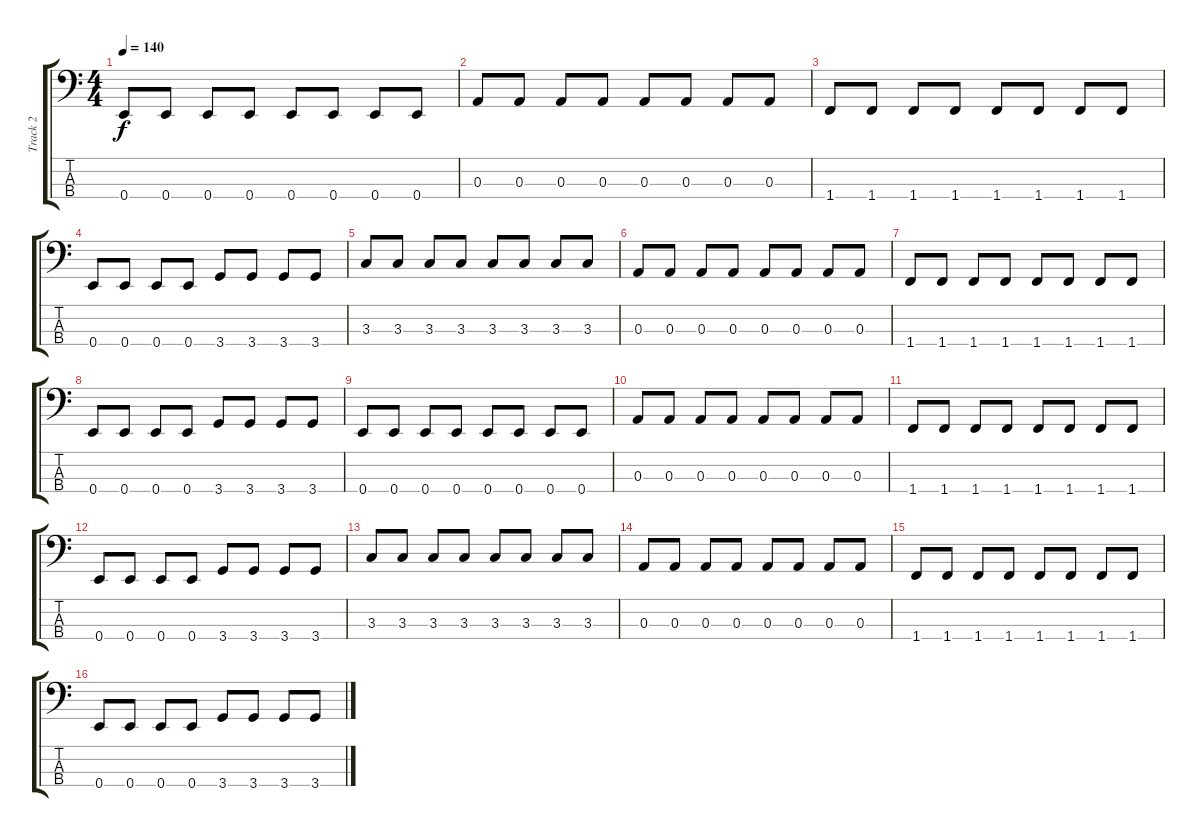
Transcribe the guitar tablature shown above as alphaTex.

\track ("Track 2" "Track 2") {instrument acousticguitarsteel}
\staff {score tabs}
\tuning (G2 D2 A1 E1) {hide}
\ts (4 4)
\tempo 140
\clef f4
\ks c
0.4.8{dy f} 0.4.8 0.4.8 0.4.8 0.4.8 0.4.8 0.4.8 0.4.8 |
0.3.8 0.3.8 0.3.8 0.3.8 0.3.8 0.3.8 0.3.8 0.3.8 |
1.4.8 1.4.8 1.4.8 1.4.8 1.4.8 1.4.8 1.4.8 1.4.8 |
0.4.8 0.4.8 0.4.8 0.4.8 3.4.8 3.4.8 3.4.8 3.4.8 |
3.3.8 3.3.8 3.3.8 3.3.8 3.3.8 3.3.8 3.3.8 3.3.8 |
0.3.8 0.3.8 0.3.8 0.3.8 0.3.8 0.3.8 0.3.8 0.3.8 |
1.4.8 1.4.8 1.4.8 1.4.8 1.4.8 1.4.8 1.4.8 1.4.8 |
0.4.8 0.4.8 0.4.8 0.4.8 3.4.8 3.4.8 3.4.8 3.4.8 |
0.4.8 0.4.8 0.4.8 0.4.8 0.4.8 0.4.8 0.4.8 0.4.8 |
0.3.8 0.3.8 0.3.8 0.3.8 0.3.8 0.3.8 0.3.8 0.3.8 |
1.4.8 1.4.8 1.4.8 1.4.8 1.4.8 1.4.8 1.4.8 1.4.8 |
0.4.8 0.4.8 0.4.8 0.4.8 3.4.8 3.4.8 3.4.8 3.4.8 |
3.3.8 3.3.8 3.3.8 3.3.8 3.3.8 3.3.8 3.3.8 3.3.8 |
0.3.8 0.3.8 0.3.8 0.3.8 0.3.8 0.3.8 0.3.8 0.3.8 |
1.4.8 1.4.8 1.4.8 1.4.8 1.4.8 1.4.8 1.4.8 1.4.8 |
0.4.8 0.4.8 0.4.8 0.4.8 3.4.8 3.4.8 3.4.8 3.4.8
